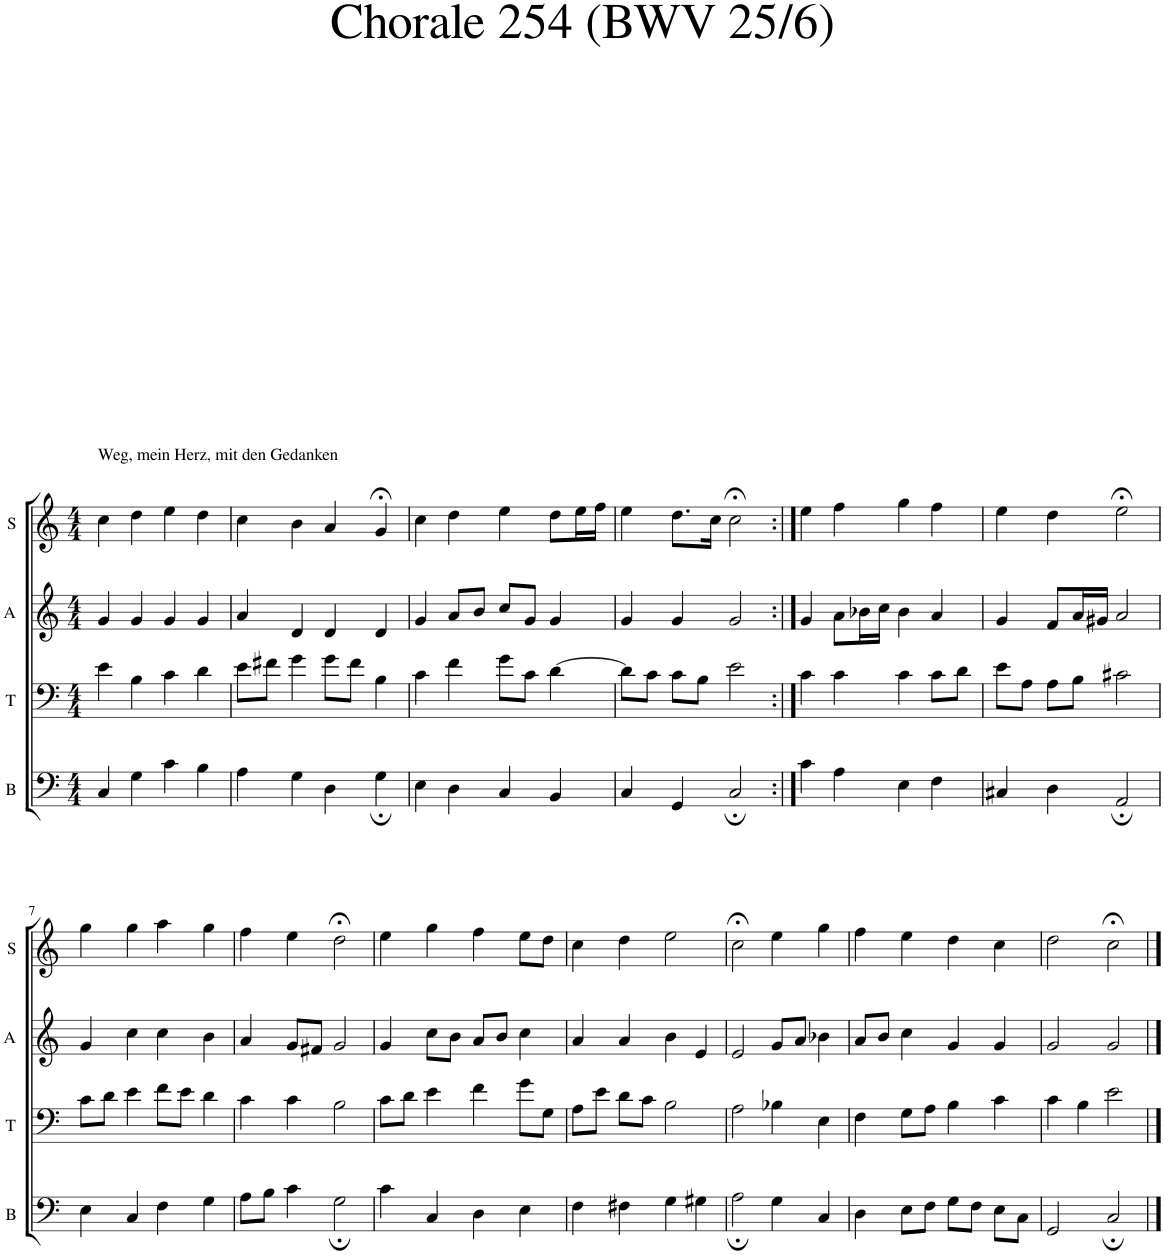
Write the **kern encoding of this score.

**kern	**kern	**kern	**kern
*part4	*part3	*part2	*part1
*staff4	*staff3	*staff2	*staff1
*I"B	*I"T	*I"A	*I"S
*I'B	*I'T	*I'A	*I'S
*clefF4	*clefF4	*clefG2	*clefG2
*k[]	*k[]	*k[]	*k[]
*M4/4	*M4/4	*M4/4	*M4/4
=1	=1	=1	=1
!	!	!	!LO:TX:a:t=Weg, mein Herz, mit den Gedanken
4C/	4e\	4g/	4cc\
4G\	4B\	4g/	4dd\
4c\	4c\	4g/	4ee\
4B\	4d\	4g/	4dd\
=2	=2	=2	=2
4A\	8e\L	4a/	4cc\
.	8f#X\J	.	.
4G\	4g\	4d/	4b\
4D\	8g\L	4d/	4a/
.	8f#\J	.	.
4G;\	4B\	4d/	4g;</
=3	=3	=3	=3
4E\	4c\	4g/	4cc\
4D\	4f\	8a/L	4dd\
.	.	8b/J	.
4C/	8g\L	8cc/L	4ee\
.	8c\J	8g/J	.
4BB/	[4d\	4g/	8dd\L
.	.	.	16ee\L
.	.	.	16ff\JJ
=4	=4	=4	=4
4C/	8d\L]	4g/	4ee\
.	8c\J	.	.
4GG/	8c\L	4g/	8.dd\L
.	8B\J	.	.
.	.	.	16cc\Jk
2C;/	2e\	2g/	2cc;<\
=5:|!	=5:|!	=5:|!	=5:|!
4c\	4c\	4g/	4ee\
4A\	4c\	8a\L	4ff\
.	.	16b-X\L	.
.	.	16cc\JJ	.
4E\	4c\	4b-\	4gg\
4F\	8c\L	4a/	4ff\
.	8d\J	.	.
=6	=6	=6	=6
4C#X/	8e\L	4g/	4ee\
.	8A\J	.	.
4D\	8A\L	8f/L	4dd\
.	8B\J	16a/L	.
.	.	16g#X/JJ	.
2AA;/	2c#X\	2a/	2ee;<\
!!LO:LB:g=z
=7	=7	=7	=7
4E\	8c\L	4g/	4gg\
.	8d\J	.	.
4C/	4e\	4cc\	4gg\
4F\	8f\L	4cc\	4aa\
.	8e\J	.	.
4G\	4d\	4b\	4gg\
=8	=8	=8	=8
8A\L	4c\	4a/	4ff\
8B\J	.	.	.
4c\	4c\	8g/L	4ee\
.	.	8f#X/J	.
2G;\	2B\	2g/	2dd;<\
=9	=9	=9	=9
4c\	8c\L	4g/	4ee\
.	8d\J	.	.
4C/	4e\	8cc\L	4gg\
.	.	8b\J	.
4D\	4f\	8a/L	4ff\
.	.	8b/J	.
4E\	8g\L	4cc\	8ee\L
.	8G\J	.	8dd\J
=10	=10	=10	=10
4F\	8A\L	4a/	4cc\
.	8e\J	.	.
4F#X\	8d\L	4a/	4dd\
.	8c\J	.	.
4G\	2B\	4b\	2ee\
4G#X\	.	4e/	.
=11	=11	=11	=11
2A;\	2A\	2e/	2cc;<\
4G\	4B-X\	8g/L	4ee\
.	.	8a/J	.
4C/	4E\	4b-X\	4gg\
=12	=12	=12	=12
4D\	4F\	8a/L	4ff\
.	.	8b/J	.
8E\L	8G\L	4cc\	4ee\
8F\J	8A\J	.	.
8G\L	4B\	4g/	4dd\
8F\J	.	.	.
8E\L	4c\	4g/	4cc\
8C\J	.	.	.
=13	=13	=13	=13
2GG/	4c\	2g/	2dd\
.	4B\	.	.
2C;/	2e\	2g/	2cc;<\
==	==	==	==
*-	*-	*-	*-
